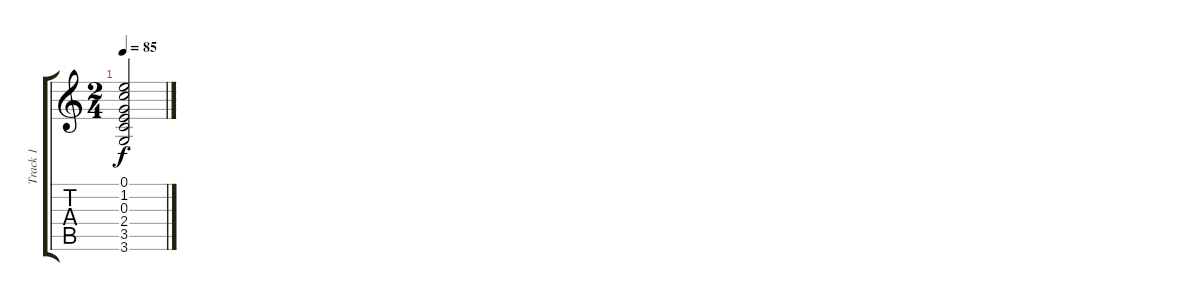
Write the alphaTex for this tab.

\track ("Track 1" "Track 1") {instrument acousticguitarsteel}
\staff {score tabs}
\tuning (E4 B3 G3 D3 A2 E2) {hide}
\ts (2 4)
\tempo 85
\clef g2
\ks c
(0.1{t} 1.2{t} 0.3{t} 2.4{t} 3.5{t} 3.6{t}).2{dy f}
